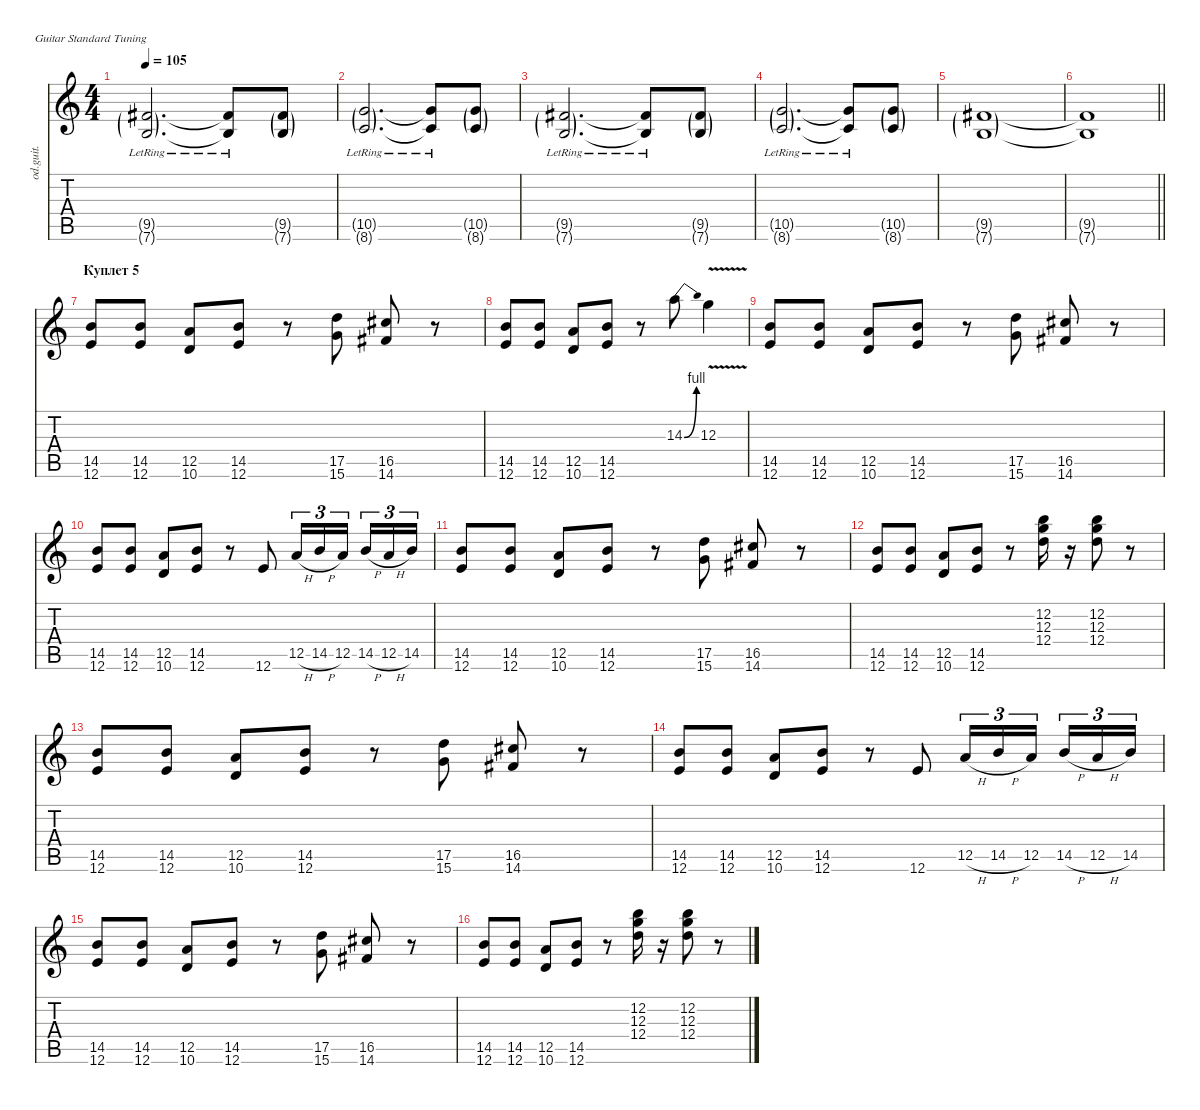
\defaultSystemsLayout 4
\hideDynamics
\bracketExtendMode nobrackets
\track ("Гитара доп." "od.guit.") {instrument overdrivenguitar}
\staff {score tabs}
\tuning (E4 B3 G3 D3 A2 E2)
\ts (4 4)
\tempo 105
\clef g2
\ks c
(9.5{g lr acc #} 7.6{g lr}).2{d dy p} (9.5{lr t acc #} 7.6{lr t}).8{dy pp} (9.5{g acc #} 7.6{g}).8{dy p} |
(10.5{g lr} 8.6{g lr}).2{d} (10.5{lr t} 8.6{lr t}).8{dy pp} (10.5{g} 8.6{g}).8{dy p} |
(9.5{g lr acc #} 7.6{g lr}).2{d} (9.5{lr t acc #} 7.6{lr t}).8{dy pp} (9.5{g acc #} 7.6{g}).8{dy p} |
(10.5{g lr} 8.6{g lr}).2{d} (10.5{lr t} 8.6{lr t}).8{dy pp} (10.5{g} 8.6{g}).8{dy p} |
(9.5{g acc #} 7.6{g}).1 |
\barLineRight lightlight
(9.5{t acc #} 7.6{t}).1{dy f} |
\section ("" "Куплет 5")
(14.5 12.6).8 (14.5 12.6).8 (12.5 10.6).8 (14.5 12.6).8 r.8 (17.5 15.6).8 (16.5{acc #} 14.6{acc #}).8 r.8 |
(14.5 12.6).8 (14.5 12.6).8 (12.5 10.6).8 (14.5 12.6).8 r.8 14.3{be (bend 0 0 15 4)}.8 12.3{v}.4 |
(14.5 12.6).8 (14.5 12.6).8 (12.5 10.6).8 (14.5 12.6).8 r.8 (17.5 15.6).8 (16.5{acc #} 14.6{acc #}).8 r.8 |
(14.5 12.6).8 (14.5 12.6).8 (12.5 10.6).8 (14.5 12.6).8 r.8 12.6.8 12.5{h}.16{tu (3 2)} 14.5{h}.16{tu (3 2)} 12.5.16{tu (3 2)} 14.5{h}.16{tu (3 2)} 12.5{h}.16{tu (3 2)} 14.5.16{tu (3 2)} |
(14.5 12.6).8 (14.5 12.6).8 (12.5 10.6).8 (14.5 12.6).8 r.8 (17.5 15.6).8 (16.5{acc #} 14.6{acc #}).8 r.8 |
(14.5 12.6).8 (14.5 12.6).8 (12.5 10.6).8 (14.5 12.6).8 r.8 (12.2 12.3 12.4).16 r.16 (12.2 12.3 12.4).8 r.8 |
(14.5 12.6).8 (14.5 12.6).8 (12.5 10.6).8 (14.5 12.6).8 r.8 (17.5 15.6).8 (16.5{acc #} 14.6{acc #}).8 r.8 |
(14.5 12.6).8 (14.5 12.6).8 (12.5 10.6).8 (14.5 12.6).8 r.8 12.6.8 12.5{h}.16{tu (3 2)} 14.5{h}.16{tu (3 2)} 12.5.16{tu (3 2)} 14.5{h}.16{tu (3 2)} 12.5{h}.16{tu (3 2)} 14.5.16{tu (3 2)} |
(14.5 12.6).8 (14.5 12.6).8 (12.5 10.6).8 (14.5 12.6).8 r.8 (17.5 15.6).8 (16.5{acc #} 14.6{acc #}).8 r.8 |
(14.5 12.6).8 (14.5 12.6).8 (12.5 10.6).8 (14.5 12.6).8 r.8 (12.2 12.3 12.4).16 r.16 (12.2 12.3 12.4).8 r.8
